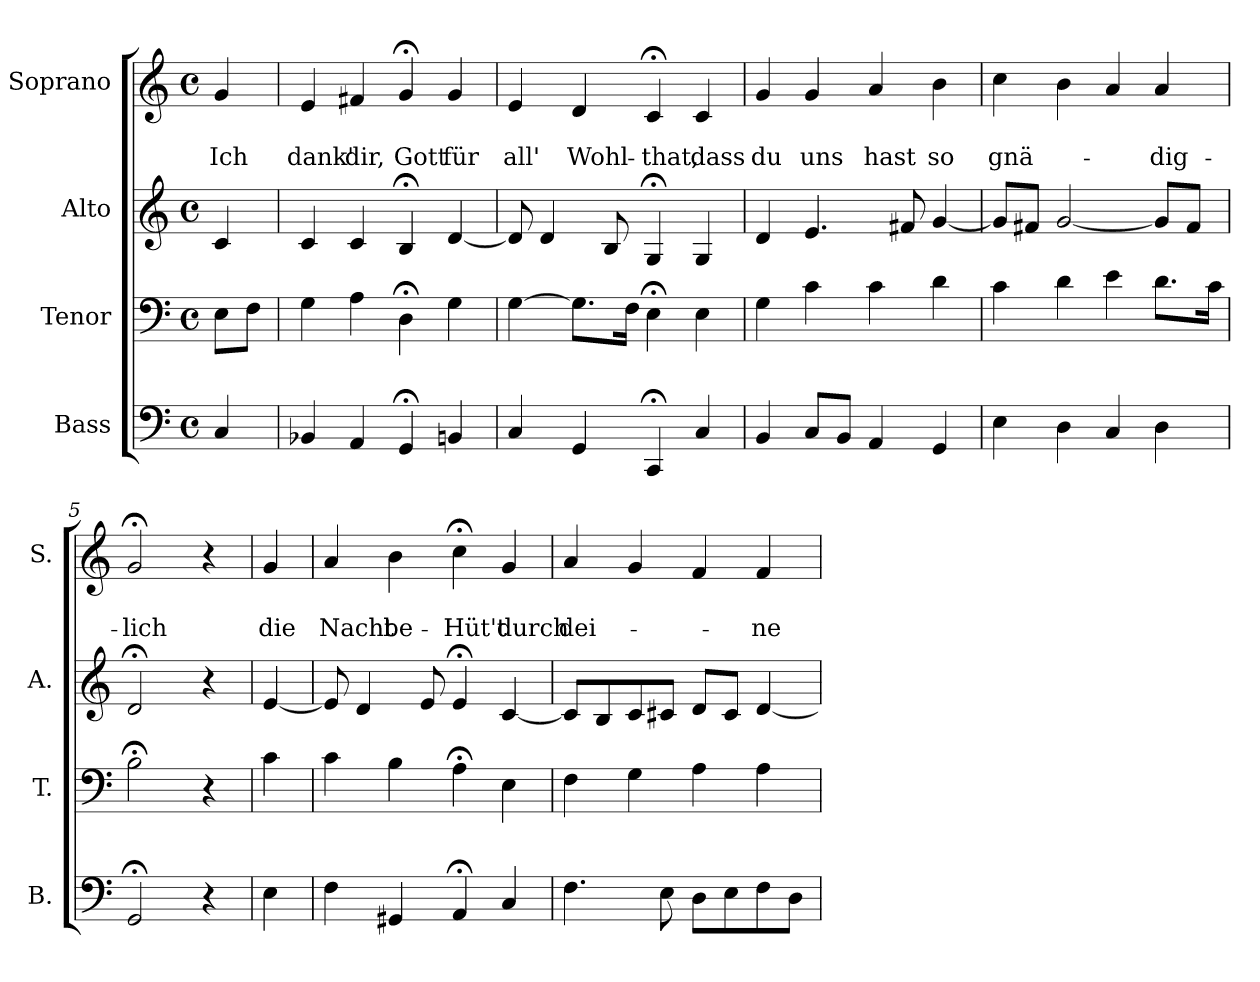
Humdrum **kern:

**kern	**kern	**kern	**kern	**text	**text
*part4	*part3	*part2	*part1	*part1	*part1
*staff4	*staff3	*staff2	*staff1	*staff1	*staff1
*I"Bass	*I"Tenor	*I"Alto	*I"Soprano	*	*
*I'B.	*I'T.	*I'A.	*I'S.	*	*
*clefF4	*clefF4	*clefG2	*clefG2	*	*
*k[]	*k[]	*k[]	*k[]	*	*
*	*	*	*C:	*	*
*M4/4	*M4/4	*M4/4	*M4/4	*	*
*met(c)	*met(c)	*met(c)	*met(c)	*	*
=	=	=	=	=	=
4C/	8E\L	4c/	4g/	.	Ich
.	8F\J	.	.	.	.
=1	=1	=1	=1	=1	=1
4BB-X/	4G\	4c/	4e/	.	dank'
4AA/	4A\	4c/	4f#X/	.	dir,
4GG;</	4D;<\	4B;</	4g;</	.	Gott
4BBn/	4G\	[4d/	4g/	.	für
=2	=2	=2	=2	=2	=2
4C/	[4G\	8d/]	4e/	.	all'
.	.	4d/	.	.	.
4GG/	8.G\L]	.	4d/	.	Wohl-
.	.	8B/	.	.	.
.	16F\Jk	.	.	.	.
4CC;</	4E;<\	4G;</	4c;</	.	-that,
4C/	4E\	4G/	4c/	.	dass
=3	=3	=3	=3	=3	=3
4BB/	4G\	4d/	4g/	.	du
8C/L	4c\	4.e/	4g/	.	uns
8BB/J	.	.	.	.	.
4AA/	4c\	.	4a/	.	hast
.	.	8f#X/	.	.	.
4GG/	4d\	[4g/	4b\	.	so
=4	=4	=4	=4	=4	=4
4E\	4c\	8g/L]	4cc\	.	gnä-
.	.	8f#X/J	.	.	.
4D\	4d\	[2g/	4b\	.	.
4C/	4e\	.	4a/	.	.
4D\	8.d\L	8g/L]	4a/	.	-dig-
.	.	8f#/J	.	.	.
.	16c\Jk	.	.	.	.
=5	=5	=5	=5	=5	=5
2GG;</	2B;<\	2d;</	2g;</	.	-lich
4r	4r	4r	4r	.	.
!!LO:LB:g=z
=5a	=5a	=5a	=5a	=5a	=5a
4E\	4c\	[4e/	4g/	.	die
=6	=6	=6	=6	=6	=6
4F\	4c\	8e/]	4a/	.	Nacht
.	.	4d/	.	.	.
4GG#X/	4B\	.	4b\	.	be-
.	.	8e/	.	.	.
4AA;</	4A;<\	4e;</	4cc;<\	.	-Hüt't
4C/	4E\	[4c/	4g/	.	durch
=7	=7	=7	=7	=7	=7
4.F\	4F\	8c/L]	4a/	.	dei-
.	.	8B/	.	.	.
.	4G\	8c/	4g/	.	.
8E\	.	8c#X/J	.	.	.
8D\L	4A\	8d/L	4f/	.	.
8E\	.	8c#/J	.	.	.
8F\	4A\	[4d/	4f/	.	-ne
8D\J	.	.	.	.	.
=	=	=	=	=	=
*-	*-	*-	*-	*-	*-
